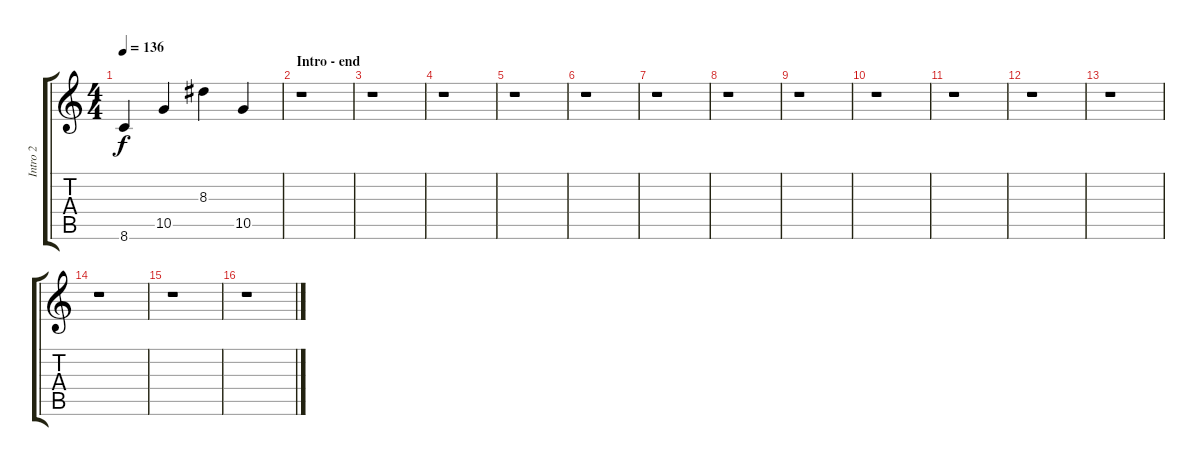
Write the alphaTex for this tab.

\track ("Intro 2" "Intro 2") {instrument acousticbass}
\staff {score tabs}
\tuning (E4 B3 G3 D3 A2 E2) {hide}
\ts (4 4)
\tempo 136
\clef g2
\ks c
8.6.4{dy f} 10.5.4 8.3.4 10.5.4{balance 1} |
\section ("" "Intro - end")
r.1{balance 8} |
r.1 |
r.1 |
r.1 |
r.1 |
r.1 |
r.1 |
r.1 |
r.1 |
r.1 |
r.1 |
r.1 |
r.1 |
r.1 |
r.1
